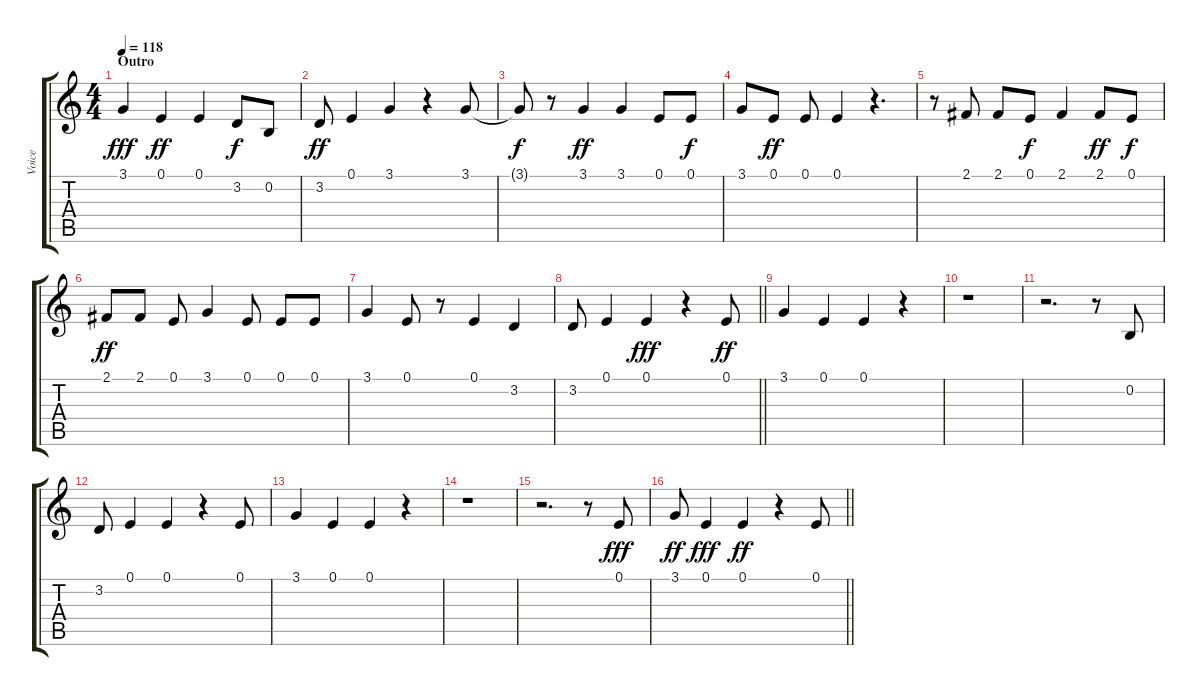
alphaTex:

\track ("Voice" "Voice") {instrument synthvoice}
\staff {score tabs}
\tuning (E4 B3 G3 D3 A2 E2) {hide}
\ts (4 4)
\section ("" "Outro")
\tempo 118
\clef g2
\ks c
3.1.4{dy fff} 0.1.4{dy ff} 0.1.4 3.2.8{dy f} 0.2.8 |
3.2.8{dy ff} 0.1.4 3.1.4 r.4 3.1.8 |
3.1{t}.8{dy f} r.8 3.1.4{dy ff} 3.1.4 0.1.8 0.1.8{dy f} |
3.1.8 0.1.8{dy ff} 0.1.8 0.1.4 r.4{d} |
r.8 2.1.8 2.1.8 0.1.8{dy f} 2.1.4 2.1.8{dy ff} 0.1.8{dy f} |
2.1.8{dy ff} 2.1.8 0.1.8 3.1.4 0.1.8 0.1.8 0.1.8 |
3.1.4 0.1.8 r.8 0.1.4 3.2.4 |
\barLineRight lightlight
3.2.8 0.1.4 0.1.4{dy fff} r.4 0.1.8{dy ff} |
3.1.4 0.1.4 0.1.4 r.4 |
r.1 |
r.2{d} r.8 0.2.8 |
3.2.8 0.1.4 0.1.4 r.4 0.1.8 |
3.1.4 0.1.4 0.1.4 r.4 |
r.1 |
r.2{d} r.8 0.1.8{dy fff} |
\barLineRight lightlight
3.1.8{dy ff} 0.1.4{dy fff} 0.1.4{dy ff} r.4 0.1.8
